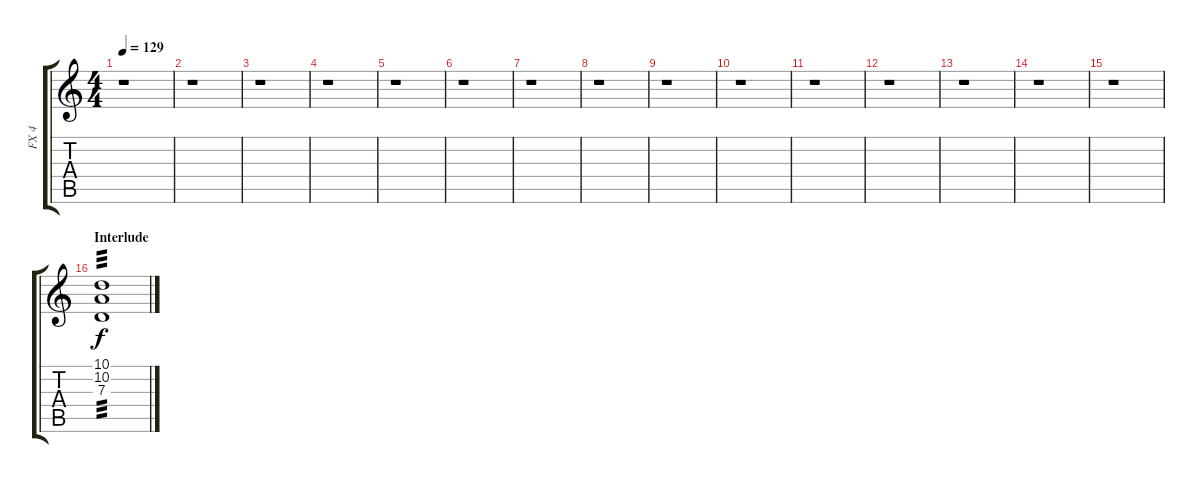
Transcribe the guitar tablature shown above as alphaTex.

\track ("FX 4" "FX 4") {instrument steeldrums}
\staff {score tabs}
\tuning (E4 B3 G3 D3 A2 D2) {hide}
\ts (4 4)
\tempo 129
\clef g2
\ks c
r.1{dy f} |
r.1 |
r.1 |
r.1 |
r.1 |
r.1 |
r.1 |
r.1 |
r.1 |
r.1 |
r.1 |
r.1 |
r.1 |
r.1 |
r.1 |
\section ("" "Interlude")
(10.1 10.2 7.3).1{tp 3}
